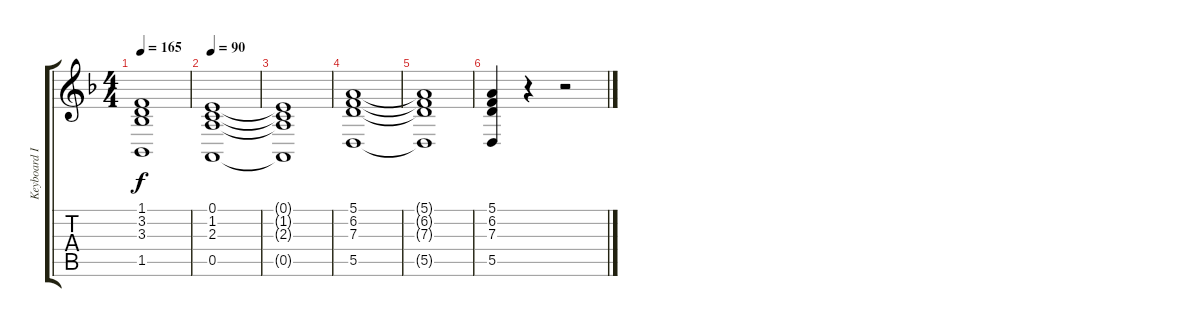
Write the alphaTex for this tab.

\track ("Keyboard II" "Keyboard I") {instrument choiraahs}
\staff {score tabs}
\tuning (E4 B3 G3 D3 A2 E2) {hide}
\ts (4 4)
\tempo 165
\clef g2
\ks f
(1.1{t} 3.2{t} 3.3{t} 1.5{t}).1{dy f} |
\tempo 90
(0.1 1.2 2.3 0.5).1 |
(0.1{t} 1.2{t} 2.3{t} 0.5{t}).1 |
(5.1 6.2 7.3 5.5).1 |
(5.1{t} 6.2{t} 7.3{t} 5.5{t}).1 |
(5.1 6.2 7.3 5.5).4 r.4 r.2
